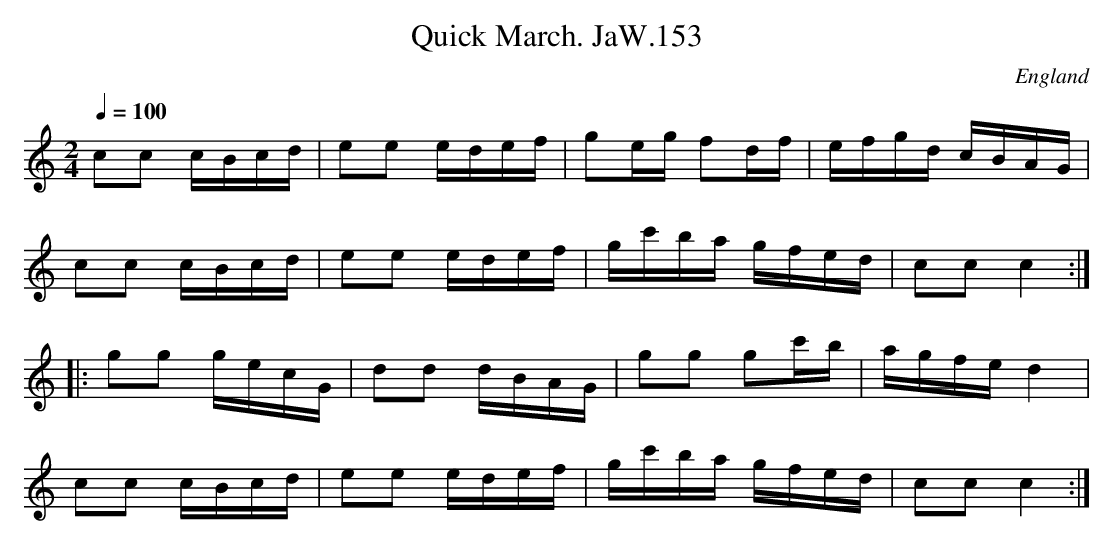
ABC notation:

X:1
T:Quick March. JaW.153
M:2/4
L:1/16
Q:1/4=100
O:England
K:C major
c2c2 cBcd|e2e2 edef|g2eg f2df|efgd cBAG|!
c2c2 cBcd|e2e2 edef|gc'ba gfed|c2c2c4:|!
|:g2g2 gecG|d2d2 dBAG|g2g2 g2c'b|agfe d4|!
c2c2 cBcd|e2e2 edef|gc'ba gfed|c2c2c4:|
